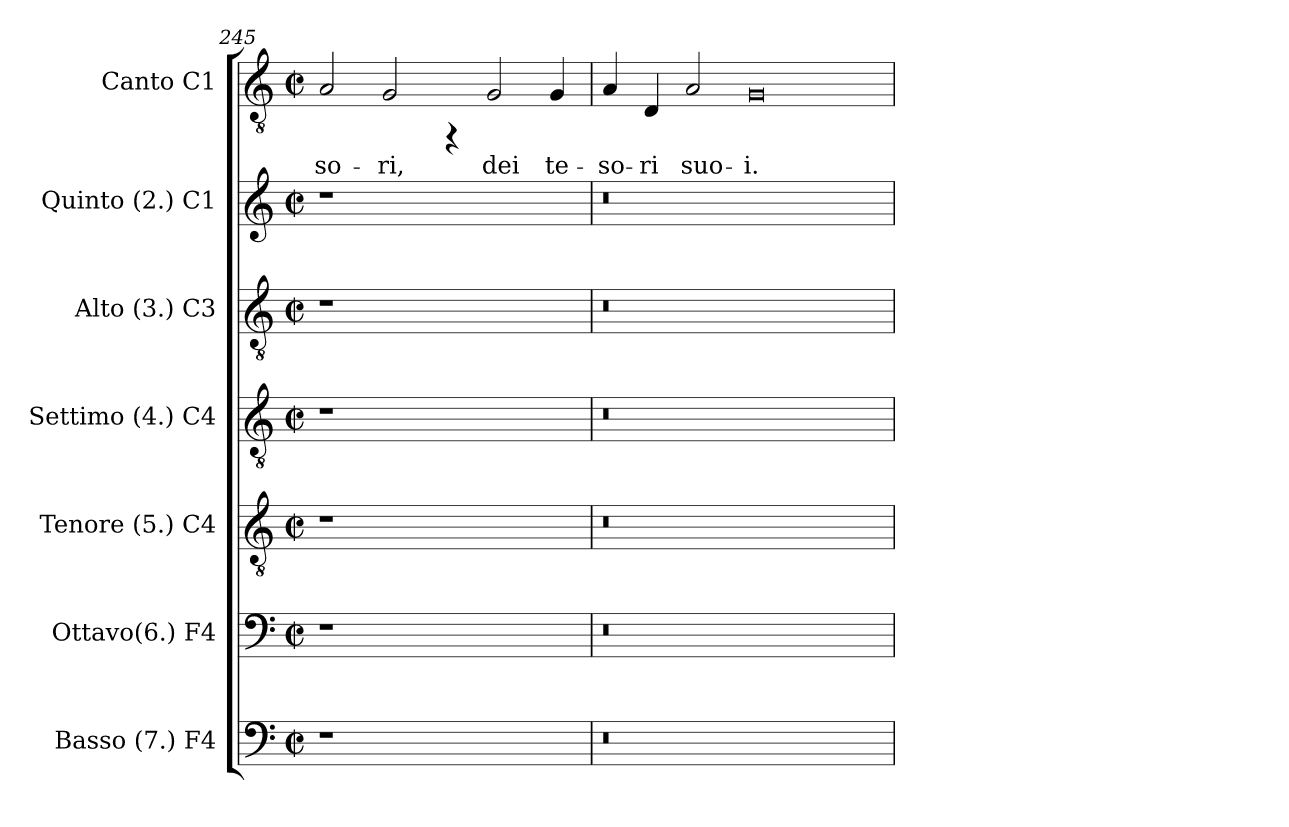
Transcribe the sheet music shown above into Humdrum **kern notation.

**kern	**kern	**kern	**kern	**kern	**kern	**kern	**text
*part7	*part6	*part5	*part4	*part3	*part2	*part1	*part1
*staff7	*staff6	*staff5	*staff4	*staff3	*staff2	*staff1	*staff1
*I"Basso (7.)  F4	*I"Ottavo(6.)  F4	*I"Tenore (5.)  C4	*I"Settimo (4.)  C4	*I"Alto (3.)  C3	*I"Quinto (2.)  C1	*I"Canto  C1	*
*	*	*I'T	*	*I'A	*	*I'C	*
*clefF4	*clefF4	*clefGv2	*clefGv2	*clefGv2	*clefG2	*clefGv2	*
*k[]	*k[]	*k[]	*k[]	*k[]	*k[]	*k[]	*
*C:	*C:	*C:	*C:	*C:	*C:	*C:	*
*M2/2	*M2/2	*M2/2	*M2/2	*M2/2	*M2/2	*M2/2	*
*met(c|)	*met(c|)	*met(c|)	*met(c|)	*met(c|)	*met(c|)	*met(c|)	*
=245	=245	=245	=245	=245	=245	=245	=245
!	!	!	!	!	!	!	!LO:LY:b:cj
1r	1r	1r	1r	1r	1r	2A/	-so-
!	!	!	!	!	!	!	!LO:LY:b:cj
.	.	.	.	.	.	2G/	-ri,
1ryy	1ryy	1ryy	1ryy	1ryy	1ryy	4rFF	.
!	!	!	!	!	!	!	!LO:LY:b:cj
.	.	.	.	.	.	2G/	dei
!	!	!	!	!	!	!	!LO:LY:b:cj
.	.	.	.	.	.	4G/	te-
=246	=246	=246	=246	=246	=246	=246	=246
!	!	!	!	!	!	!	!LO:LY:b:cj
0.r	0.r	0.r	0.r	0.r	0.r	4A/	-so-
!	!	!	!	!	!	!	!LO:LY:b:cj
.	.	.	.	.	.	4D/	-ri
!	!	!	!	!	!	!	!LO:LY:b:cj
.	.	.	.	.	.	2A/	suo-
!	!	!	!	!	!	!	!LO:LY:b:cj
.	.	.	.	.	.	0G	-i.
=!	=!	=!	=!	=!	=!	=!	=!
*-	*-	*-	*-	*-	*-	*-	*-
